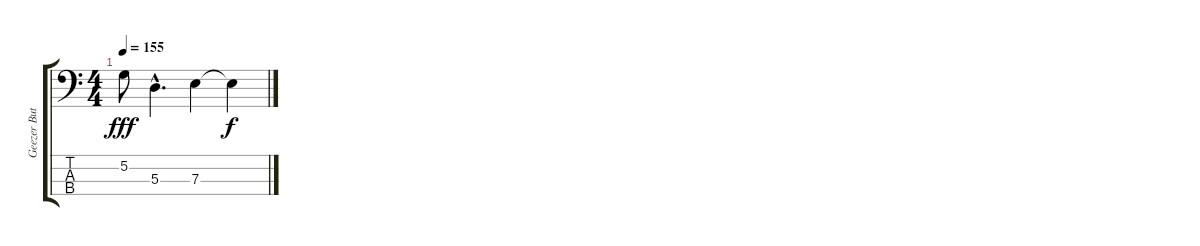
\track ("Geezer Butler" "Geezer But") {instrument acousticguitarnylon}
\staff {score tabs}
\tuning (G2 D2 A1 E1) {hide}
\ts (4 4)
\tempo 155
\clef f4
\ks c
5.2.8{dy fff} 5.3{hac}.4{d} 7.3.4 7.3{t}.4{dy f}
